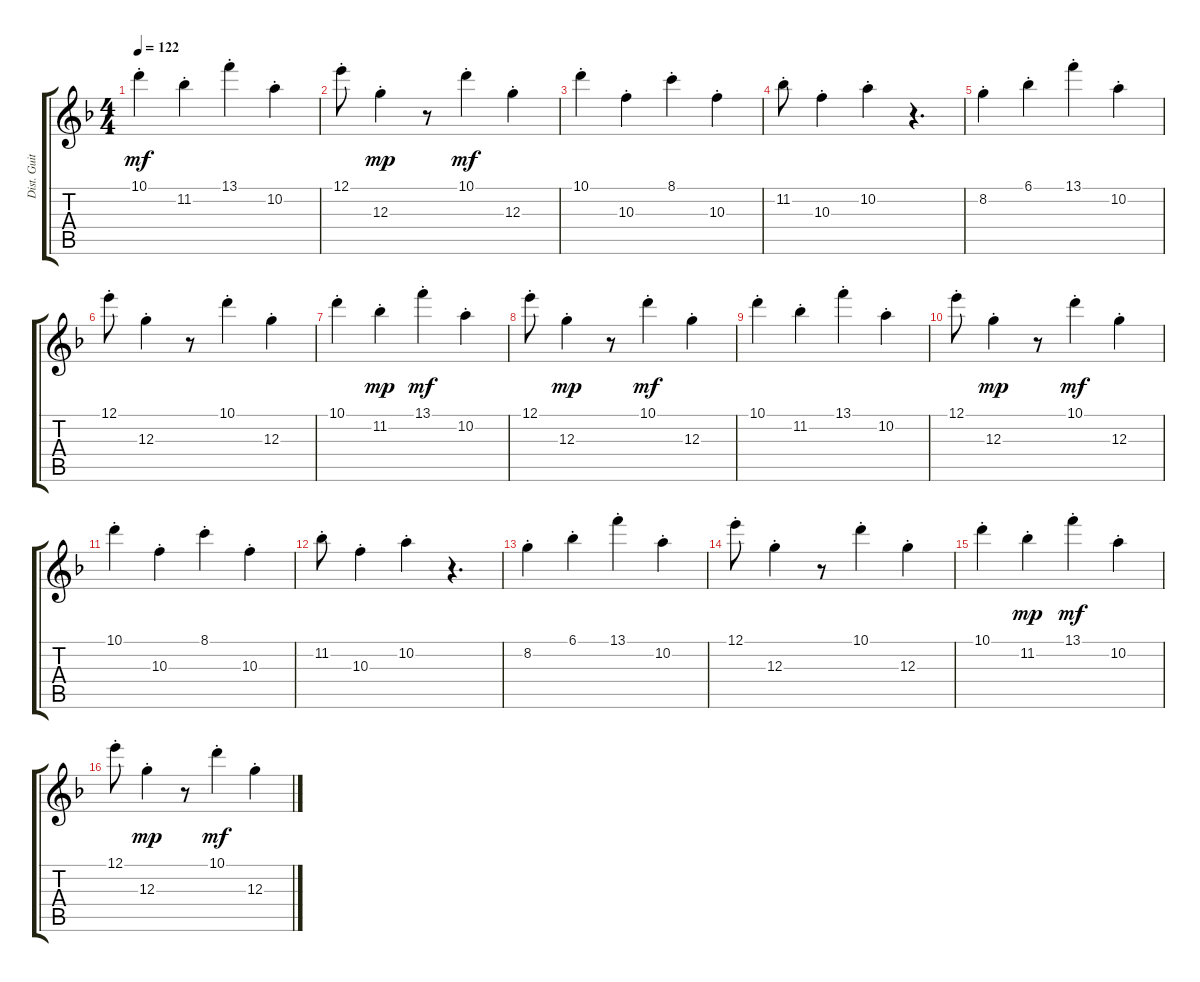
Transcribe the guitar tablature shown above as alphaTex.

\track ("Dist. Guitar" "Dist. Guit") {instrument distortionguitar}
\staff {score tabs}
\tuning (E4 B3 G3 D3 A2 E2) {hide}
\ts (4 4)
\tempo 122
\clef g2
\ks f
10.1{st}.4{dy mf} 11.2{st}.4 13.1{st}.4 10.2{st}.4 |
12.1{st}.8 12.3{st}.4{dy mp} r.8 10.1{st}.4{dy mf} 12.3{st}.4 |
10.1{st}.4 10.3{st}.4 8.1{st}.4 10.3{st}.4 |
11.2{st}.8 10.3{st}.4 10.2{st}.4 r.4{d} |
8.2{st}.4 6.1{st}.4 13.1{st}.4 10.2{st}.4 |
12.1{st}.8 12.3{st}.4 r.8 10.1{st}.4 12.3{st}.4 |
10.1{st}.4 11.2{st}.4{dy mp} 13.1{st}.4{dy mf} 10.2{st}.4 |
12.1{st}.8 12.3{st}.4{dy mp} r.8 10.1{st}.4{dy mf} 12.3{st}.4 |
10.1{st}.4 11.2{st}.4 13.1{st}.4 10.2{st}.4 |
12.1{st}.8 12.3{st}.4{dy mp} r.8 10.1{st}.4{dy mf} 12.3{st}.4 |
10.1{st}.4 10.3{st}.4 8.1{st}.4 10.3{st}.4 |
11.2{st}.8 10.3{st}.4 10.2{st}.4 r.4{d} |
8.2{st}.4 6.1{st}.4 13.1{st}.4 10.2{st}.4 |
12.1{st}.8 12.3{st}.4 r.8 10.1{st}.4 12.3{st}.4 |
10.1{st}.4 11.2{st}.4{dy mp} 13.1{st}.4{dy mf} 10.2{st}.4 |
12.1{st}.8 12.3{st}.4{dy mp} r.8 10.1{st}.4{dy mf} 12.3{st}.4
